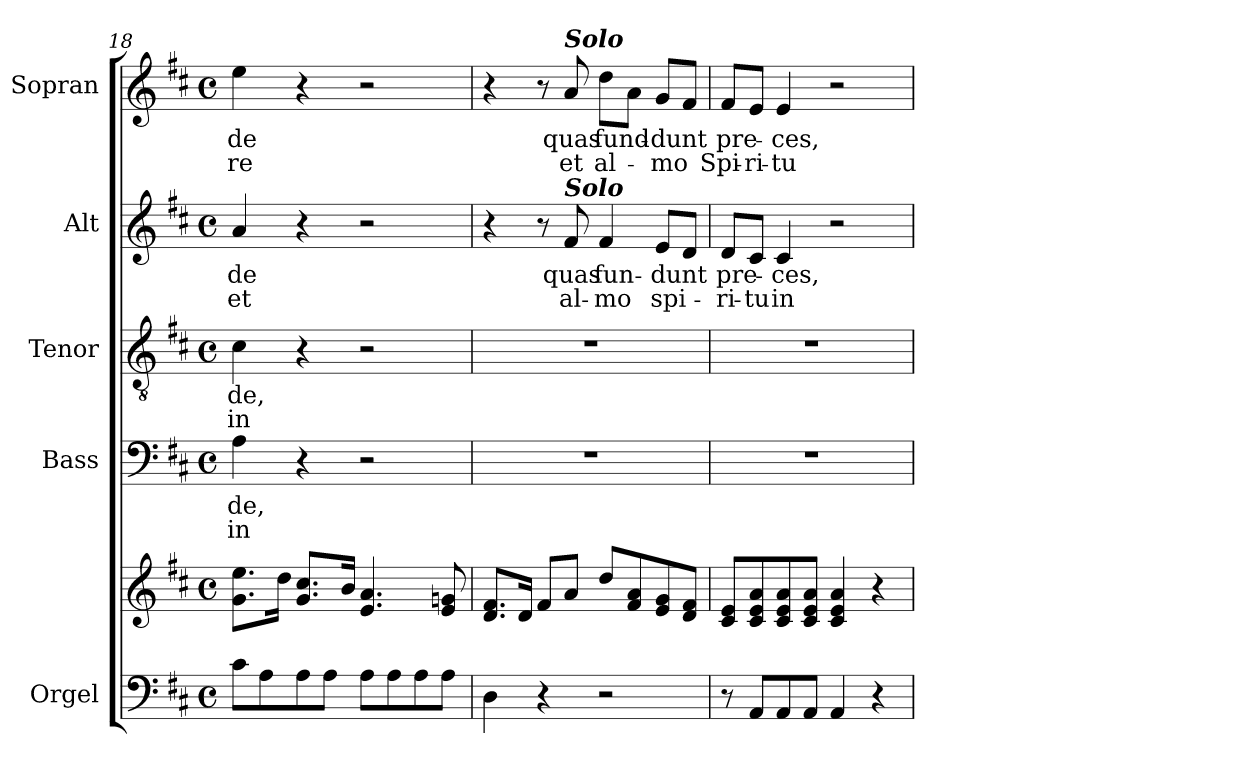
**kern	**kern	**kern	**text	**text	**kern	**text	**text	**kern	**text	**text	**kern	**text	**text
*part5	*part5	*part4	*part4	*part4	*part3	*part3	*part3	*part2	*part2	*part2	*part1	*part1	*part1
*staff6	*staff5	*staff4	*staff4	*staff4	*staff3	*staff3	*staff3	*staff2	*staff2	*staff2	*staff1	*staff1	*staff1
*I"Orgel	*	*I"Bass	*	*	*I"Tenor	*	*	*I"Alt	*	*	*I"Sopran	*	*
*I'Org.	*	*I'B.	*	*	*I'T.	*	*	*I'A.	*	*	*I'S.	*	*
*clefF4	*clefG2	*clefF4	*	*	*clefGv2	*	*	*clefG2	*	*	*clefG2	*	*
*k[f#c#]	*k[f#c#]	*k[f#c#]	*	*	*k[f#c#]	*	*	*k[f#c#]	*	*	*k[f#c#]	*	*
*D:	*D:	*D:	*	*	*D:	*	*	*D:	*	*	*D:	*	*
*M4/4	*M4/4	*M4/4	*	*	*M4/4	*	*	*M4/4	*	*	*M4/4	*	*
*met(c)	*met(c)	*met(c)	*	*	*met(c)	*	*	*met(c)	*	*	*met(c)	*	*
=18	=18	=18	=18	=18	=18	=18	=18	=18	=18	=18	=18	=18	=18
!	!	!	!LO:LY:b	!LO:LY:b	!	!LO:LY:b	!LO:LY:b	!	!LO:LY:b	!LO:LY:b	!	!LO:LY:b	!LO:LY:b
8c#\L	8.g\ 8.ee\L	4A\	-de,	in	4c#\	-de,	in	4a/	-de	et	4ee\	-de	-re
8A\	.	.	.	.	.	.	.	.	.	.	.	.	.
.	16dd\Jk	.	.	.	.	.	.	.	.	.	.	.	.
8A\	8.g/ 8.cc#/L	4r	.	.	4r	.	.	4r	.	.	4r	.	.
8A\J	.	.	.	.	.	.	.	.	.	.	.	.	.
.	16b/Jk	.	.	.	.	.	.	.	.	.	.	.	.
8A\L	4.e/ 4.a/	2r	.	.	2r	.	.	2r	.	.	2r	.	.
8A\	.	.	.	.	.	.	.	.	.	.	.	.	.
8A\	.	.	.	.	.	.	.	.	.	.	.	.	.
8A\J	8e/ 8gn/	.	.	.	.	.	.	.	.	.	.	.	.
=19	=19	=19	=19	=19	=19	=19	=19	=19	=19	=19	=19	=19	=19
4D\	8.d/ 8.f#/L	1r	.	.	1r	.	.	4r	.	.	4r	.	.
.	16d/Jk	.	.	.	.	.	.	.	.	.	.	.	.
4r	8f#/L	.	.	.	.	.	.	8r	.	.	8r	.	.
!	!	!	!	!	!	!	!	!	!	!	!LO:TX:a:Bi:t=Solo	!	!
!	!	!	!	!	!	!	!	!LO:TX:a:Bi:t=Solo	!	!	!	!	!
!	!	!	!	!	!	!	!	!	!LO:LY:b	!LO:LY:b	!	!LO:LY:b	!LO:LY:b
.	8a/J	.	.	.	.	.	.	8f#/	quas	al-	8a/	quas	et
!	!	!	!	!	!	!	!	!	!LO:LY:b	!LO:LY:b	!	!LO:LY:b	!LO:LY:b
2r	8dd/L	.	.	.	.	.	.	4f#/	fun-	-mo	8dd\L	fund-	al-
.	8f#/ 8a/	.	.	.	.	.	.	.	.	.	8a\J	.	.
!	!	!	!	!	!	!	!	!	!LO:LY:b	!LO:LY:b	!	!LO:LY:b	!LO:LY:b
.	8e/ 8g/	.	.	.	.	.	.	8e/L	-dunt	spi-	8g/L	-dunt	-mo
.	8d/ 8f#/J	.	.	.	.	.	.	8d/J	.	.	8f#/J	.	.
=20	=20	=20	=20	=20	=20	=20	=20	=20	=20	=20	=20	=20	=20
!	!	!	!	!	!	!	!	!	!LO:LY:b	!LO:LY:b	!	!LO:LY:b	!LO:LY:b
8r	8c#/ 8e/L	1r	.	.	1r	.	.	8d/L	pre-	-ri-	8f#/L	pre-	Spi-
!	!	!	!	!	!	!	!	!	!	!LO:LY:b	!	!	!LO:LY:b
8AA/L	8c#/ 8e/ 8a/	.	.	.	.	.	.	8c#/J	.	-tu	8e/J	.	-ri-
!	!	!	!	!	!	!	!	!	!LO:LY:b	!LO:LY:b	!	!LO:LY:b	!LO:LY:b
8AA/	8c#/ 8e/ 8a/	.	.	.	.	.	.	4c#/	-ces,	in	4e/	-ces,	-tu
8AA/J	8c#/ 8e/ 8a/J	.	.	.	.	.	.	.	.	.	.	.	.
4AA/	4c#/ 4e/ 4a/	.	.	.	.	.	.	2r	.	.	2r	.	.
4r	4r	.	.	.	.	.	.	.	.	.	.	.	.
=	=	=	=	=	=	=	=	=	=	=	=	=	=
*-	*-	*-	*-	*-	*-	*-	*-	*-	*-	*-	*-	*-	*-
